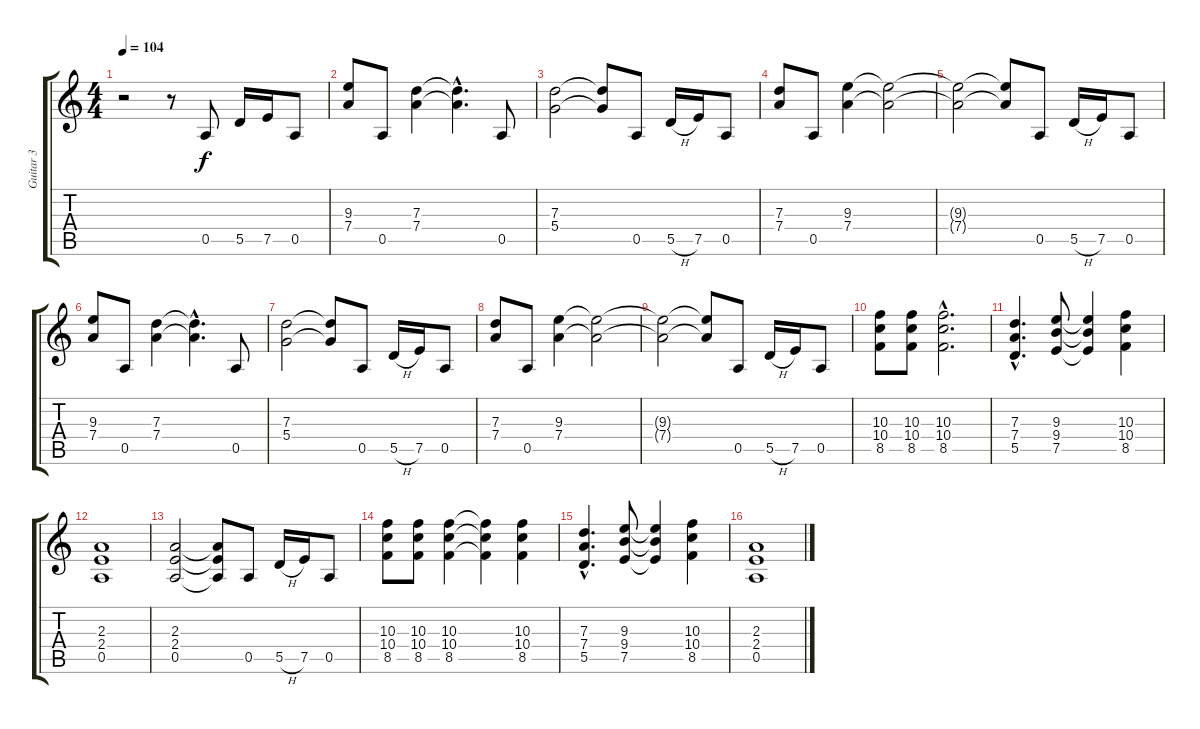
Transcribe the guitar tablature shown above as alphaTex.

\track ("Guitar 3" "Guitar 3") {instrument distortionguitar}
\staff {score tabs}
\tuning (E4 B3 G3 D3 A2 E2) {hide}
\ts (4 4)
\tempo 104
\clef g2
\ks c
r.2{dy f} r.8 0.5.8 5.5.16 7.5.16 0.5.8 |
(9.3 7.4).8 0.5.8 (7.3 7.4).4 (7.3{hac t} 7.4{hac t}).4{d} 0.5.8 |
(7.3 5.4).2 (7.3{t} 5.4{t}).8 0.5.8 5.5{h}.16 7.5.16 0.5.8 |
(7.3 7.4).8 0.5.8 (9.3 7.4).4 (9.3{t} 7.4{t}).2 |
(9.3{t} 7.4{t}).2 (9.3{t} 7.4{t}).8 0.5.8 5.5{h}.16 7.5.16 0.5.8 |
(9.3 7.4).8 0.5.8 (7.3 7.4).4 (7.3{hac t} 7.4{hac t}).4{d} 0.5.8 |
(7.3 5.4).2 (7.3{t} 5.4{t}).8 0.5.8 5.5{h}.16 7.5.16 0.5.8 |
(7.3 7.4).8 0.5.8 (9.3 7.4).4 (9.3{t} 7.4{t}).2 |
(9.3{t} 7.4{t}).2 (9.3{t} 7.4{t}).8 0.5.8 5.5{h}.16 7.5.16 0.5.8 |
(10.3 10.4 8.5).8 (10.3 10.4 8.5).8 (10.3{hac} 10.4{hac} 8.5{hac}).2{d} |
(7.3{hac} 7.4{hac} 5.5{hac}).4{d} (9.3 9.4 7.5).8 (9.3{t} 9.4{t} 7.5{t}).4 (10.3 10.4 8.5).4 |
(2.3 2.4 0.5).1 |
(2.3 2.4 0.5).2 (2.3{t} 2.4{t} 0.5{t}).8 0.5.8 5.5{h}.16 7.5.16 0.5.8 |
(10.3 10.4 8.5).8 (10.3 10.4 8.5).8 (10.3 10.4 8.5).4 (10.3{t} 10.4{t} 8.5{t}).4 (10.3 10.4 8.5).4 |
(7.3{hac} 7.4{hac} 5.5{hac}).4{d} (9.3 9.4 7.5).8 (9.3{t} 9.4{t} 7.5{t}).4 (10.3 10.4 8.5).4 |
(2.3 2.4 0.5).1
